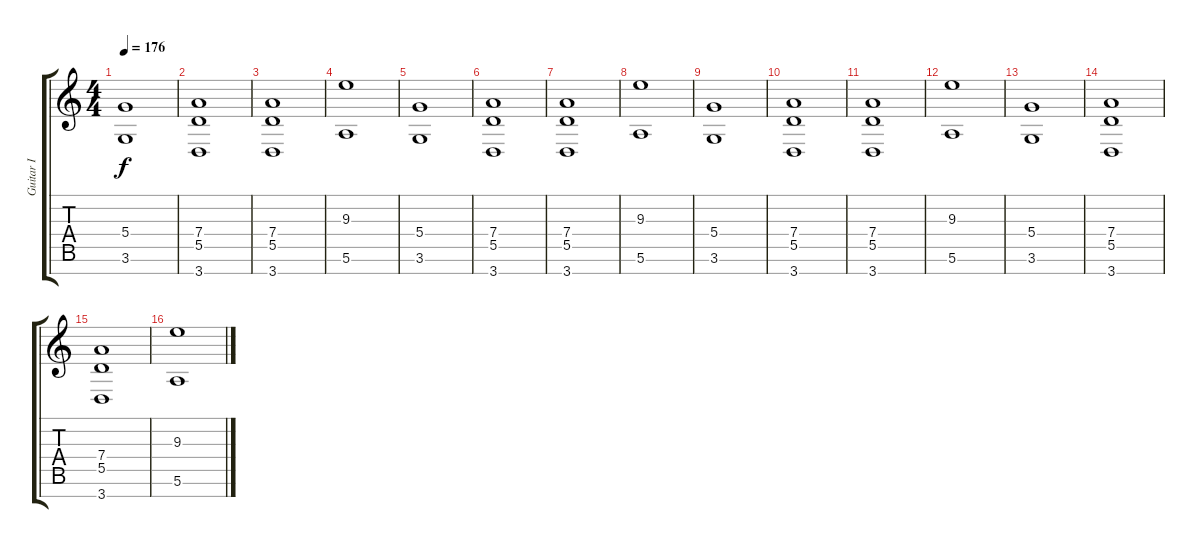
\track ("Guitar I" "Guitar I") {instrument overdrivenguitar}
\staff {score tabs}
\tuning (E4 B3 G3 D3 A2 E2 B1) {hide}
\ts (4 4)
\tempo 176
\clef g2
\ks c
(5.4 3.6).1{dy f} |
(7.4 5.5 3.7).1 |
(7.4 5.5 3.7).1 |
(9.3 5.6).1{volume 9} |
(5.4 3.6).1 |
(7.4 5.5 3.7).1 |
(7.4 5.5 3.7).1 |
(9.3 5.6).1{volume 6} |
(5.4 3.6).1 |
(7.4 5.5 3.7).1 |
(7.4 5.5 3.7).1 |
(9.3 5.6).1{volume 3} |
(5.4 3.6).1 |
(7.4 5.5 3.7).1 |
(7.4 5.5 3.7).1 |
(9.3 5.6).1{volume 0}
